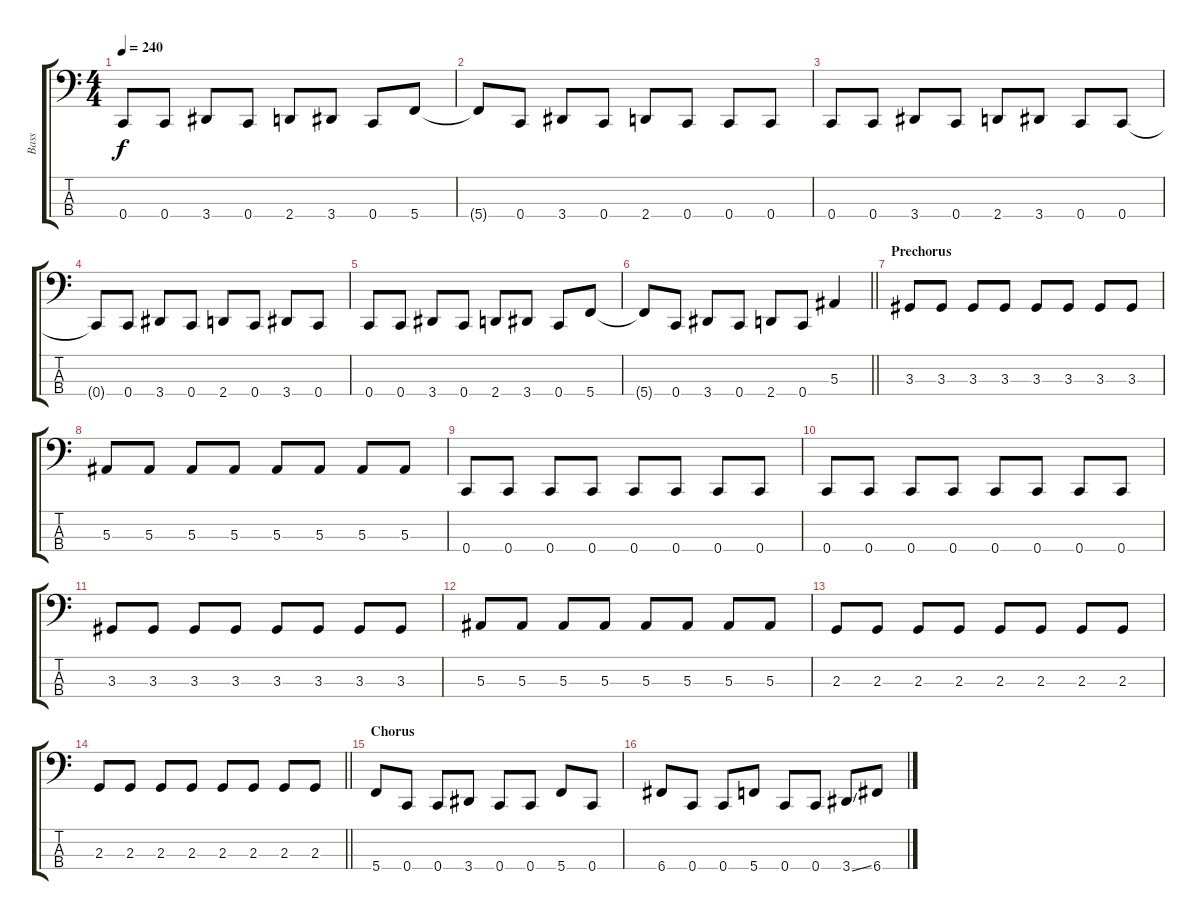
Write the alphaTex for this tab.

\track ("Bass" "Bass") {instrument electricbassfinger}
\staff {score tabs}
\tuning (Eb2 Bb1 F1 C1) {hide}
\ts (4 4)
\tempo 240
\clef f4
\ks c
0.4.8{dy f} 0.4.8 3.4.8 0.4.8 2.4.8 3.4.8 0.4.8 5.4.8 |
5.4{t}.8 0.4.8 3.4.8 0.4.8 2.4.8 0.4.8 0.4.8 0.4.8 |
0.4.8 0.4.8 3.4.8 0.4.8 2.4.8 3.4.8 0.4.8 0.4.8 |
0.4{t}.8 0.4.8 3.4.8 0.4.8 2.4.8 0.4.8 3.4.8 0.4.8 |
0.4.8 0.4.8 3.4.8 0.4.8 2.4.8 3.4.8 0.4.8 5.4.8 |
\barLineRight lightlight
5.4{t}.8 0.4.8 3.4.8 0.4.8 2.4.8 0.4.8 5.3.4 |
\section ("" "Prechorus")
3.3.8 3.3.8 3.3.8 3.3.8 3.3.8 3.3.8 3.3.8 3.3.8 |
5.3.8 5.3.8 5.3.8 5.3.8 5.3.8 5.3.8 5.3.8 5.3.8 |
0.4.8 0.4.8 0.4.8 0.4.8 0.4.8 0.4.8 0.4.8 0.4.8 |
0.4.8 0.4.8 0.4.8 0.4.8 0.4.8 0.4.8 0.4.8 0.4.8 |
3.3.8 3.3.8 3.3.8 3.3.8 3.3.8 3.3.8 3.3.8 3.3.8 |
5.3.8 5.3.8 5.3.8 5.3.8 5.3.8 5.3.8 5.3.8 5.3.8 |
2.3.8 2.3.8 2.3.8 2.3.8 2.3.8 2.3.8 2.3.8 2.3.8 |
\barLineRight lightlight
2.3.8 2.3.8 2.3.8 2.3.8 2.3.8 2.3.8 2.3.8 2.3.8 |
\section ("" "Chorus")
5.4.8 0.4.8 0.4.8 3.4.8 0.4.8 0.4.8 5.4.8 0.4.8 |
6.4.8 0.4.8 0.4.8 5.4.8 0.4.8 0.4.8 3.4{ss}.8 6.4.8
